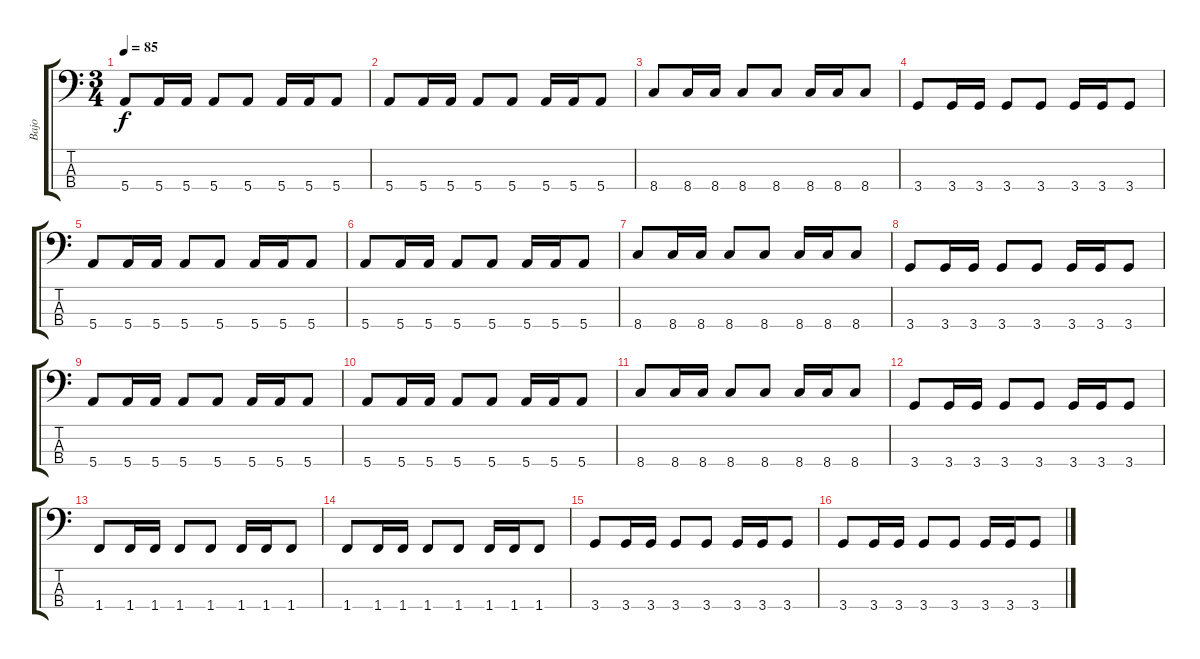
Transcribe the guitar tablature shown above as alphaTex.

\track ("Bajo" "Bajo") {instrument electricbassfinger}
\staff {score tabs}
\tuning (G2 D2 A1 E1) {hide}
\ts (3 4)
\tempo 85
\clef f4
\ks c
5.4.8{dy f} 5.4.16 5.4.16 5.4.8 5.4.8 5.4.16 5.4.16 5.4.8 |
5.4.8 5.4.16 5.4.16 5.4.8 5.4.8 5.4.16 5.4.16 5.4.8 |
8.4.8 8.4.16 8.4.16 8.4.8 8.4.8 8.4.16 8.4.16 8.4.8 |
3.4.8 3.4.16 3.4.16 3.4.8 3.4.8 3.4.16 3.4.16 3.4.8 |
5.4.8 5.4.16 5.4.16 5.4.8 5.4.8 5.4.16 5.4.16 5.4.8 |
5.4.8 5.4.16 5.4.16 5.4.8 5.4.8 5.4.16 5.4.16 5.4.8 |
8.4.8 8.4.16 8.4.16 8.4.8 8.4.8 8.4.16 8.4.16 8.4.8 |
3.4.8 3.4.16 3.4.16 3.4.8 3.4.8 3.4.16 3.4.16 3.4.8 |
5.4.8 5.4.16 5.4.16 5.4.8 5.4.8 5.4.16 5.4.16 5.4.8 |
5.4.8 5.4.16 5.4.16 5.4.8 5.4.8 5.4.16 5.4.16 5.4.8 |
8.4.8 8.4.16 8.4.16 8.4.8 8.4.8 8.4.16 8.4.16 8.4.8 |
3.4.8 3.4.16 3.4.16 3.4.8 3.4.8 3.4.16 3.4.16 3.4.8 |
1.4.8 1.4.16 1.4.16 1.4.8 1.4.8 1.4.16 1.4.16 1.4.8 |
1.4.8 1.4.16 1.4.16 1.4.8 1.4.8 1.4.16 1.4.16 1.4.8 |
3.4.8 3.4.16 3.4.16 3.4.8 3.4.8 3.4.16 3.4.16 3.4.8 |
3.4.8 3.4.16 3.4.16 3.4.8 3.4.8 3.4.16 3.4.16 3.4.8
